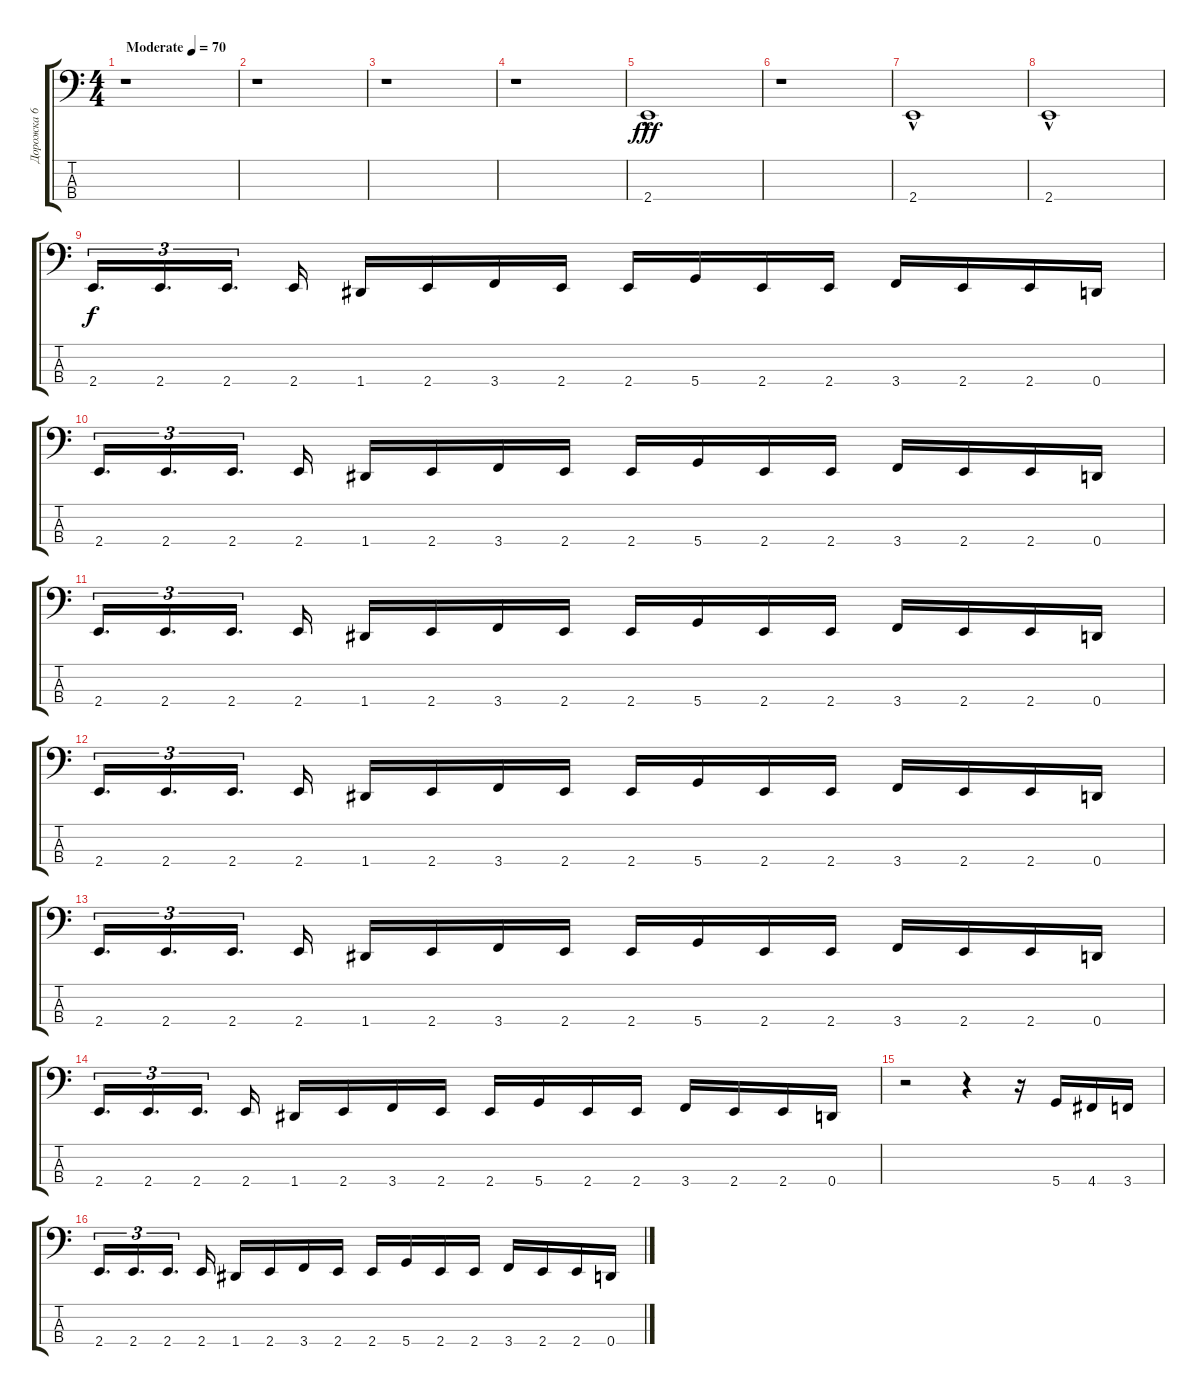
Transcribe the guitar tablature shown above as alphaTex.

\track ("Дорожка 6" "Дорожка 6") {instrument electricbassfinger}
\staff {score tabs}
\tuning (G2 D2 A1 D1) {hide}
\ts (4 4)
\tempo (70 "Moderate")
\clef f4
\ks c
r.1{dy fff instrument electricbassfinger} |
r.1 |
r.1 |
r.1 |
2.4{hac}.1 |
r.1 |
2.4{hac}.1 |
2.4{hac}.1 |
2.4.16{d tu (3 2) dy f} 2.4.16{d tu (3 2)} 2.4.16{d tu (3 2) beam splitsecondary} 2.4.16 1.4.16 2.4.16 3.4.16 2.4.16 2.4.16 5.4.16 2.4.16 2.4.16 3.4.16 2.4.16 2.4.16 0.4.16 |
2.4.16{d tu (3 2)} 2.4.16{d tu (3 2)} 2.4.16{d tu (3 2) beam splitsecondary} 2.4.16 1.4.16 2.4.16 3.4.16 2.4.16 2.4.16 5.4.16 2.4.16 2.4.16 3.4.16 2.4.16 2.4.16 0.4.16 |
2.4.16{d tu (3 2)} 2.4.16{d tu (3 2)} 2.4.16{d tu (3 2) beam splitsecondary} 2.4.16 1.4.16 2.4.16 3.4.16 2.4.16 2.4.16 5.4.16 2.4.16 2.4.16 3.4.16 2.4.16 2.4.16 0.4.16 |
2.4.16{d tu (3 2)} 2.4.16{d tu (3 2)} 2.4.16{d tu (3 2) beam splitsecondary} 2.4.16 1.4.16 2.4.16 3.4.16 2.4.16 2.4.16 5.4.16 2.4.16 2.4.16 3.4.16 2.4.16 2.4.16 0.4.16 |
2.4.16{d tu (3 2)} 2.4.16{d tu (3 2)} 2.4.16{d tu (3 2) beam splitsecondary} 2.4.16 1.4.16 2.4.16 3.4.16 2.4.16 2.4.16 5.4.16 2.4.16 2.4.16 3.4.16 2.4.16 2.4.16 0.4.16 |
2.4.16{d tu (3 2)} 2.4.16{d tu (3 2)} 2.4.16{d tu (3 2) beam splitsecondary} 2.4.16 1.4.16 2.4.16 3.4.16 2.4.16 2.4.16 5.4.16 2.4.16 2.4.16 3.4.16 2.4.16 2.4.16 0.4.16 |
r.2 r.4 r.16 5.4.16 4.4.16 3.4.16 |
2.4.16{d tu (3 2)} 2.4.16{d tu (3 2)} 2.4.16{d tu (3 2) beam splitsecondary} 2.4.16 1.4.16 2.4.16 3.4.16 2.4.16 2.4.16 5.4.16 2.4.16 2.4.16 3.4.16 2.4.16 2.4.16 0.4.16
